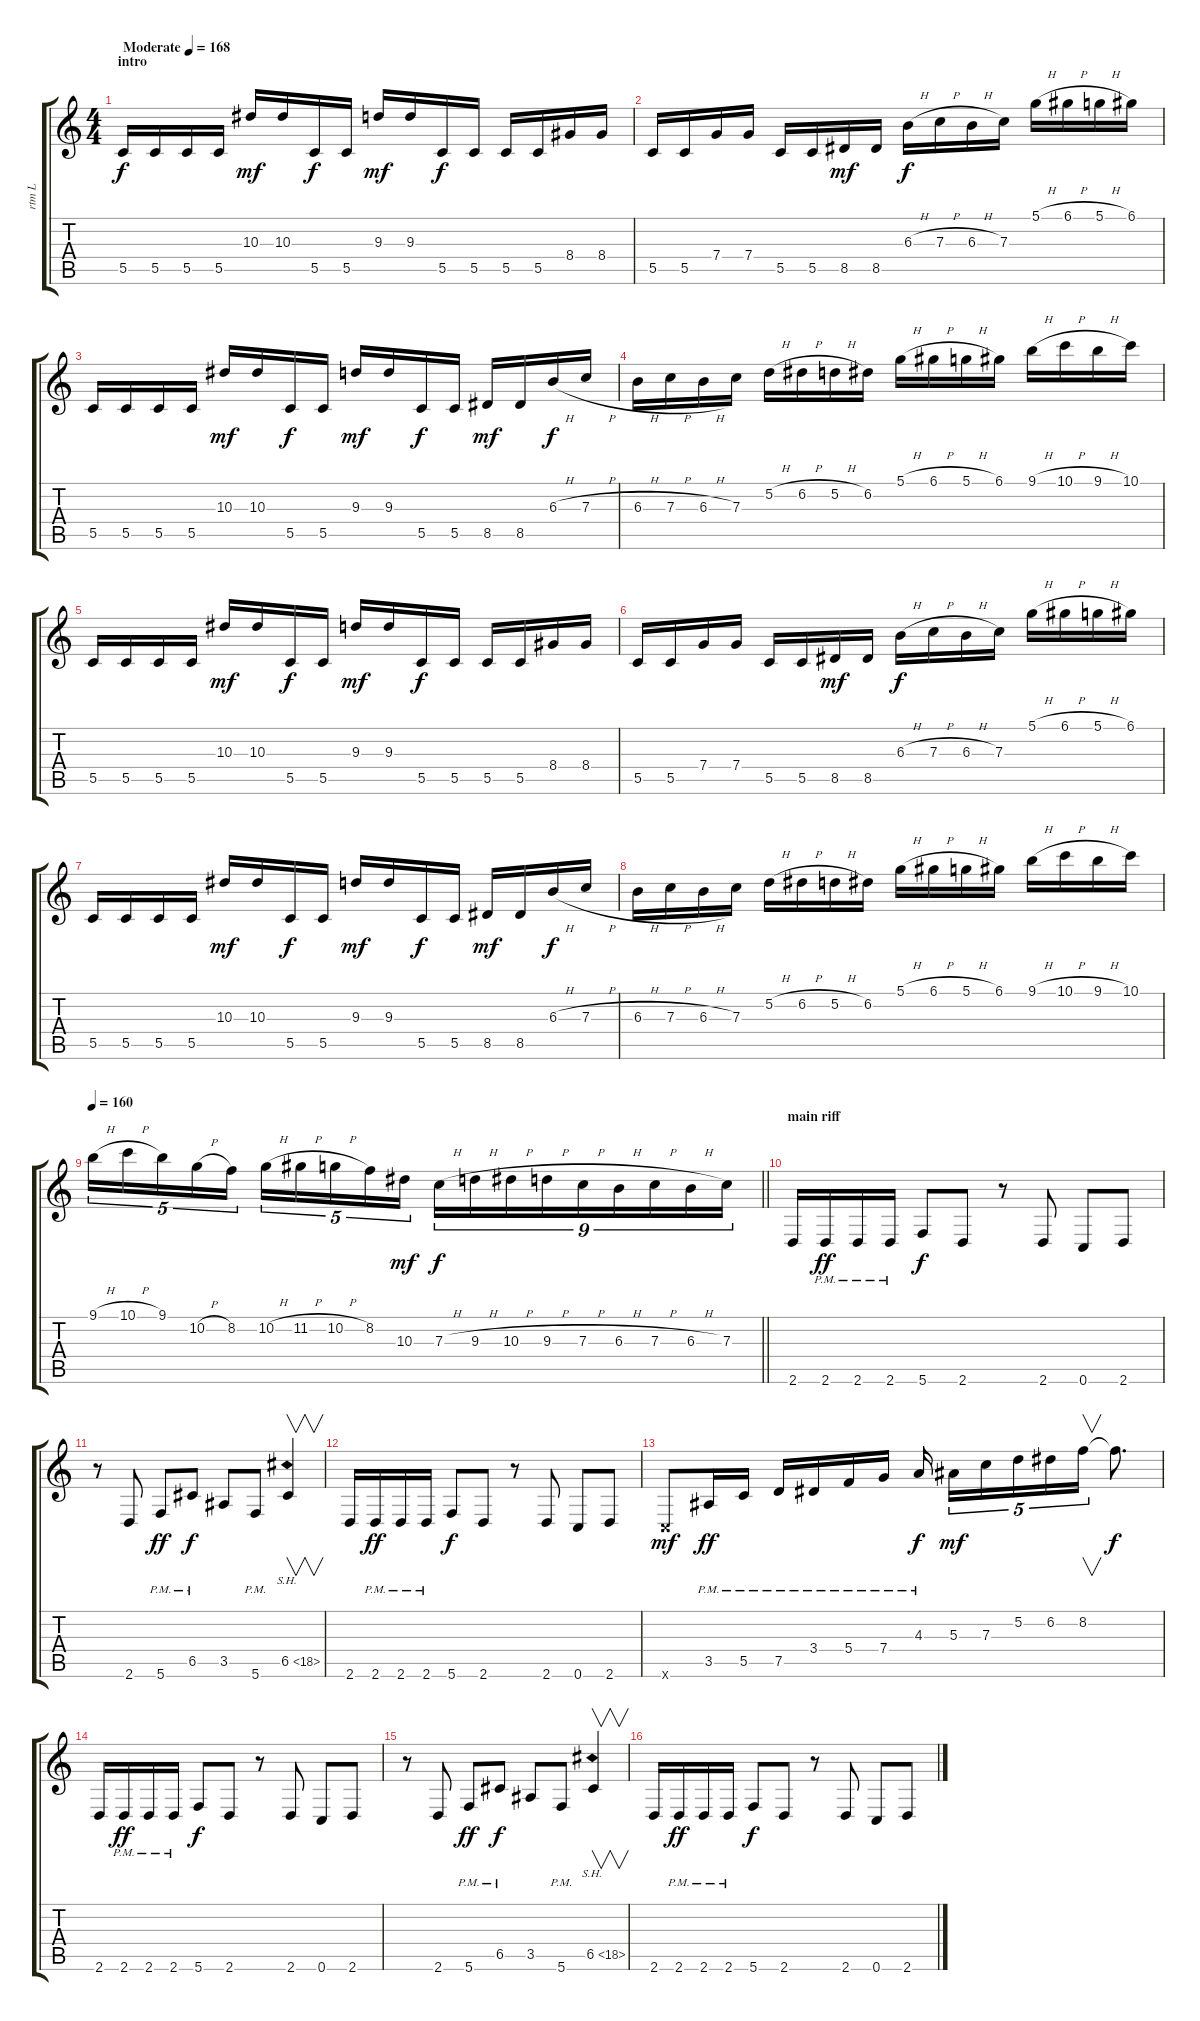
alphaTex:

\track ("rtm L" "rtm L") {instrument overdrivenguitar}
\staff {score tabs}
\tuning (D4 A3 F3 C3 G2 C2) {hide}
\ts (4 4)
\section ("" "intro")
\tempo (168 "Moderate")
\clef g2
\ks c
5.5.16{dy f instrument overdrivenguitar} 5.5.16 5.5.16 5.5.16 10.3.16{dy mf} 10.3.16 5.5.16{dy f} 5.5.16 9.3.16{dy mf} 9.3.16 5.5.16{dy f} 5.5.16 5.5.16 5.5.16 8.4.16 8.4.16 |
5.5.16 5.5.16 7.4.16 7.4.16 5.5.16 5.5.16 8.5.16{dy mf} 8.5.16 6.3{h}.16{dy f} 7.3{h}.16 6.3{h}.16 7.3.16 5.1{h}.16 6.1{h}.16 5.1{h}.16 6.1.16 |
5.5.16 5.5.16 5.5.16 5.5.16 10.3.16{dy mf} 10.3.16 5.5.16{dy f} 5.5.16 9.3.16{dy mf} 9.3.16 5.5.16{dy f} 5.5.16 8.5.16{dy mf} 8.5.16 6.3{h}.16{dy f} 7.3{h}.16 |
6.3{h}.16 7.3{h}.16 6.3{h}.16 7.3.16 5.2{h}.16 6.2{h}.16 5.2{h}.16 6.2.16 5.1{h}.16 6.1{h}.16 5.1{h}.16 6.1.16 9.1{h}.16 10.1{h}.16 9.1{h}.16 10.1.16 |
5.5.16 5.5.16 5.5.16 5.5.16 10.3.16{dy mf} 10.3.16 5.5.16{dy f} 5.5.16 9.3.16{dy mf} 9.3.16 5.5.16{dy f} 5.5.16 5.5.16 5.5.16 8.4.16 8.4.16 |
5.5.16 5.5.16 7.4.16 7.4.16 5.5.16 5.5.16 8.5.16{dy mf} 8.5.16 6.3{h}.16{dy f} 7.3{h}.16 6.3{h}.16 7.3.16 5.1{h}.16 6.1{h}.16 5.1{h}.16 6.1.16 |
5.5.16 5.5.16 5.5.16 5.5.16 10.3.16{dy mf} 10.3.16 5.5.16{dy f} 5.5.16 9.3.16{dy mf} 9.3.16 5.5.16{dy f} 5.5.16 8.5.16{dy mf} 8.5.16 6.3{h}.16{dy f} 7.3{h}.16 |
6.3{h}.16 7.3{h}.16 6.3{h}.16 7.3.16 5.2{h}.16 6.2{h}.16 5.2{h}.16 6.2.16 5.1{h}.16 6.1{h}.16 5.1{h}.16 6.1.16 9.1{h}.16 10.1{h}.16 9.1{h}.16 10.1.16 |
\tempo 160
\barLineRight lightlight
9.1{h}.16{tu (5 4)} 10.1{h}.16{tu (5 4)} 9.1.16{tu (5 4)} 10.2{h}.16{tu (5 4)} 8.2.16{tu (5 4)} 10.2{h}.16{tu (5 4)} 11.2{h}.16{tu (5 4)} 10.2{h}.16{tu (5 4)} 8.2.16{tu (5 4)} 10.3.16{tu (5 4) dy mf} 7.3{h}.16{tu (9 8) dy f} 9.3{h}.16{tu (9 8)} 10.3{h}.16{tu (9 8)} 9.3{h}.16{tu (9 8)} 7.3{h}.16{tu (9 8)} 6.3{h}.16{tu (9 8)} 7.3{h}.16{tu (9 8)} 6.3{h}.16{tu (9 8)} 7.3.16{tu (9 8)} |
\section ("" "main riff")
2.6.16 2.6{pm}.16{dy ff} 2.6{pm}.16 2.6{pm}.16 5.6.8{dy f} 2.6.8 r.8 2.6.8 0.6.8 2.6.8 |
r.8 2.6.8 5.6{pm}.8{dy ff} 6.5{pm}.8{dy f} 3.5.8 5.6{pm}.8 6.5{sh 12}.4{v} |
2.6.16 2.6{pm}.16{dy ff} 2.6{pm}.16 2.6{pm}.16 5.6.8{dy f} 2.6.8 r.8 2.6.8 0.6.8 2.6.8 |
0.6{x}.8{dy mf} 3.5{pm}.16{dy ff} 5.5{pm}.16 7.5{pm}.16 3.4{pm}.16 5.4{pm}.16 7.4{pm}.16 4.3{pm}.16{dy f beam splitsecondary} 5.3.16{tu (5 4) dy mf} 7.3.16{tu (5 4)} 5.2.16{tu (5 4)} 6.2.16{tu (5 4)} 8.2.16{v tu (5 4)} 8.2{t}.8{d dy f} |
2.6.16 2.6{pm}.16{dy ff} 2.6{pm}.16 2.6{pm}.16 5.6.8{dy f} 2.6.8 r.8 2.6.8 0.6.8 2.6.8 |
r.8 2.6.8 5.6{pm}.8{dy ff} 6.5{pm}.8{dy f} 3.5.8 5.6{pm}.8 6.5{sh 12}.4{v} |
2.6.16 2.6{pm}.16{dy ff} 2.6{pm}.16 2.6{pm}.16 5.6.8{dy f} 2.6.8 r.8 2.6.8 0.6.8 2.6.8
